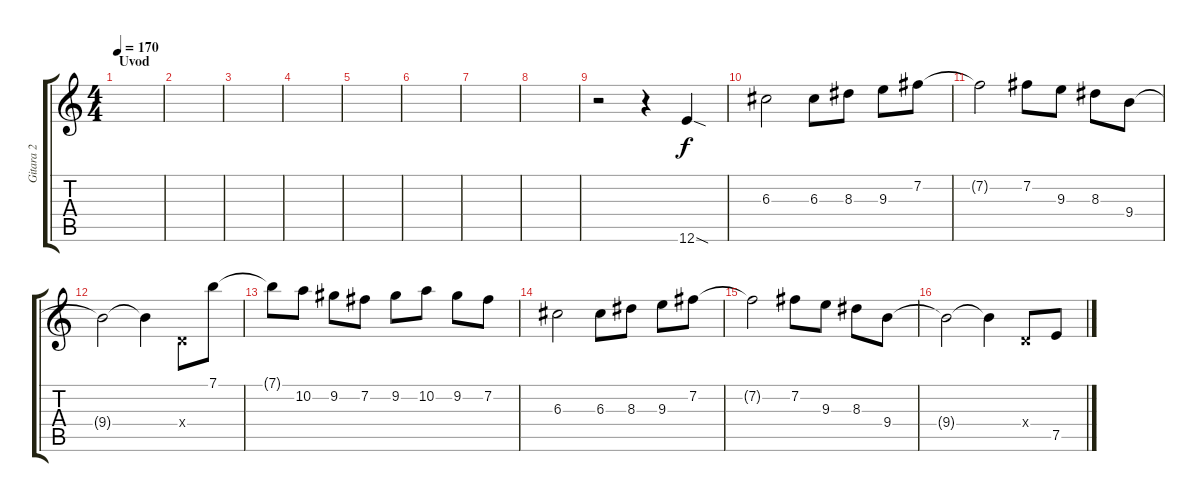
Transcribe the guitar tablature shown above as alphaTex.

\track ("Gitara 2" "Gitara 2") {instrument distortionguitar}
\staff {score tabs}
\tuning (E4 B3 G3 D3 A2 E2) {hide}
\ts (4 4)
\section ("" "Uvod")
\tempo 170
\clef g2
\ks c
|
|
|
|
|
|
|
|
r.2 r.4 12.6{sod}.4 |
6.3.2 6.3.8 8.3.8 9.3.8 7.2.8 |
7.2{t}.2 7.2.8 9.3.8 8.3.8 9.4.8 |
9.4{t}.2 9.4{t}.4 0.4{x}.8 7.1.8 |
7.1{t}.8 10.2.8 9.2.8 7.2.8 9.2.8 10.2.8 9.2.8 7.2.8 |
6.3.2 6.3.8 8.3.8 9.3.8 7.2.8 |
7.2{t}.2 7.2.8 9.3.8 8.3.8 9.4.8 |
9.4{t}.2 9.4{t}.4 0.4{x}.8 7.5.8
